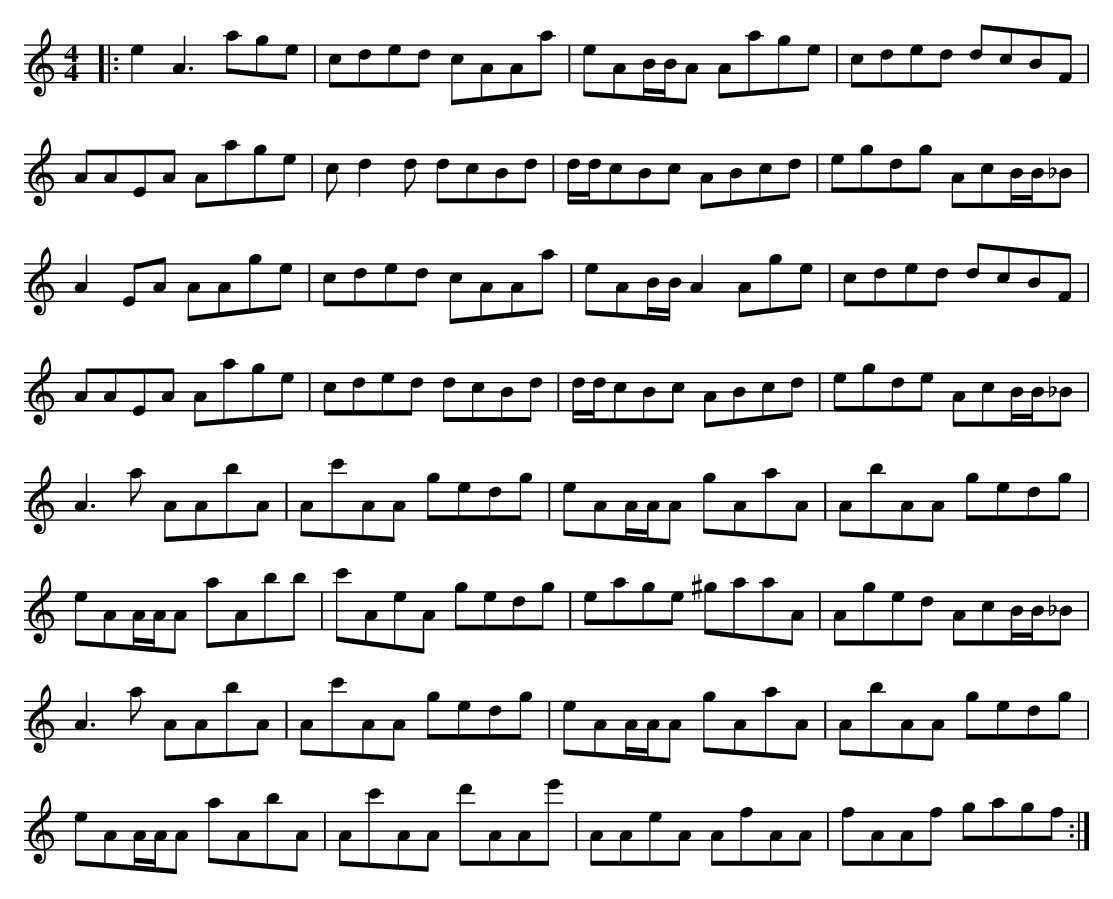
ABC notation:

X:1
M:4/4
K:Amin
|:e2 A3 age|cded cAAa|eAB/2B/2A Aage|cded dcBF|
AAEA Aage|cd2d dcBd|d/2d/2cBc ABcd|egdg AcB/2B/2_B|
A2EA AAge|cded cAAa|eAB/2B/2A2 Age|cded dcBF|
AAEA Aage|cded dcBd|d/2d/2cBc ABcd|egde AcB/2B/2_B|
A3a AAbA|Ac'AA gedg|eAA/2A/2A gAaA|AbAA gedg|
eAA/2A/2A aAbb|c'AeA gedg|eage ^gaaA|Aged AcB/2B/2_B|
A3a AAbA|Ac'AA gedg|eAA/2A/2A gAaA|AbAA gedg|
eAA/2A/2A aAbA|Ac'AA d'AAe'|AAeA AfAA|fAAf gagf:|
